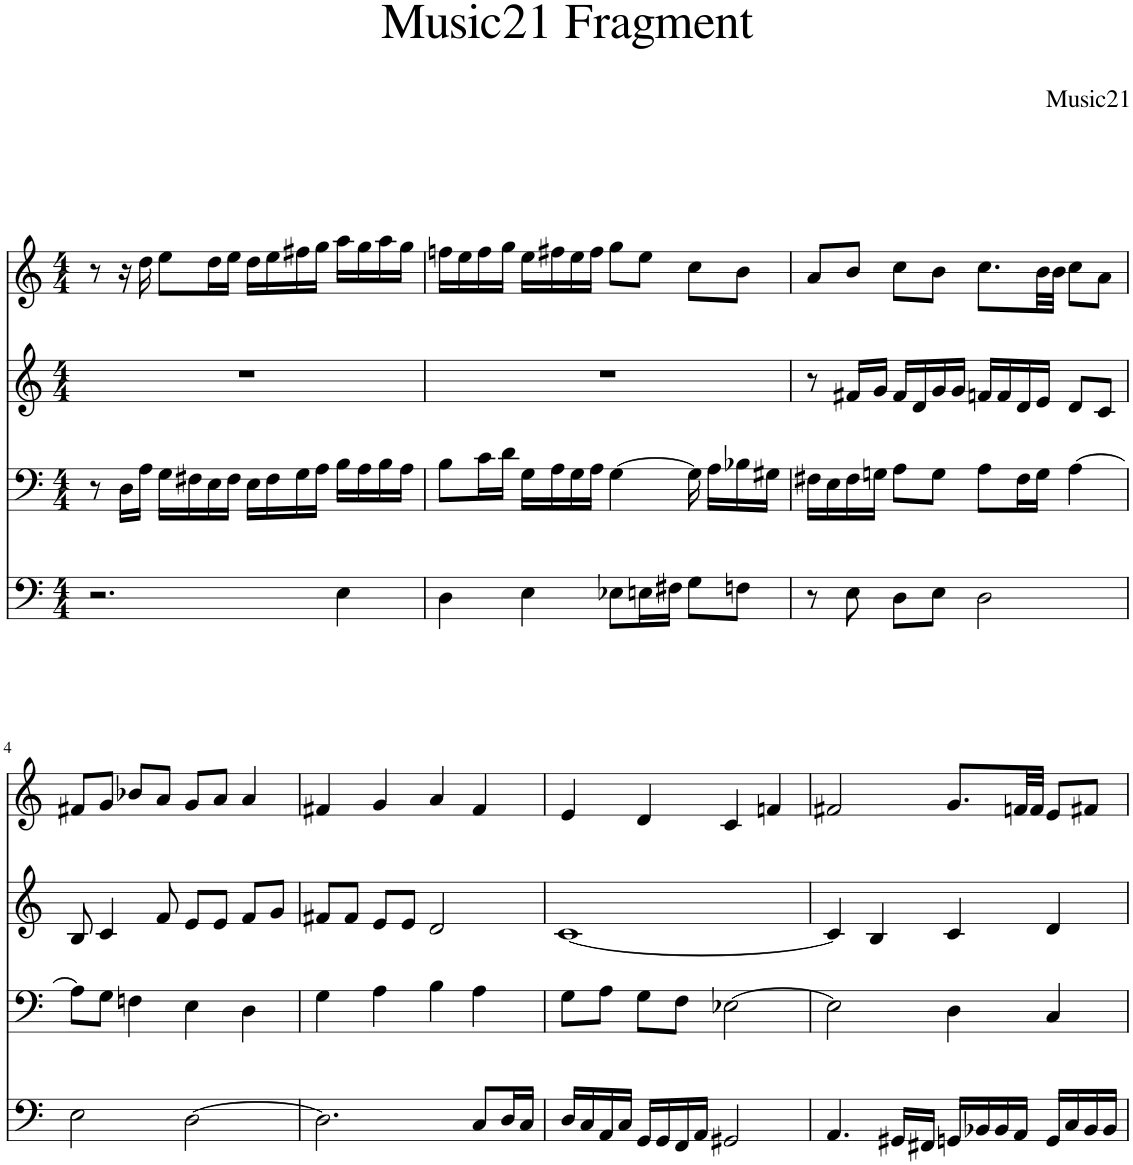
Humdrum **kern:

**kern	**kern	**kern	**kern
*part4	*part3	*part2	*part1
*staff4	*staff3	*staff2	*staff1
*I"Piano	*I"Piano	*I"Piano	*I"Piano
*I'Pno	*I'Pno	*I'Pno	*I'Pno
*clefF4	*clefF4	*clefG2	*clefG2
*k[]	*k[]	*k[]	*k[]
*M4/4	*M4/4	*M4/4	*M4/4
=1	=1	=1	=1
2.r	8r	1r	8r
.	16D\LL	.	16r
.	16A\JJ	.	16dd\
.	16G\LL	.	8ee\L
.	16F#X\	.	.
.	16E\	.	16dd\L
.	16F#\JJ	.	16ee\JJ
.	16E\LL	.	16dd\LL
.	16F#\	.	16ee\
.	16G\	.	16ff#X\
.	16A\JJ	.	16gg\JJ
4E\	16B\LL	.	16aa\LL
.	16A\	.	16gg\
.	16B\	.	16aa\
.	16A\JJ	.	16gg\JJ
=2	=2	=2	=2
4D\	8B\L	1r	16ffn\LL
.	.	.	16ee\
.	16c\L	.	16ff\
.	16d\JJ	.	16gg\JJ
4E\	16G\LL	.	16ee\LL
.	16A\	.	16ff#X\
.	16G\	.	16ee\
.	16A\JJ	.	16ff#\JJ
8E-X\L	[4G\	.	8gg\L
16En\L	.	.	8ee\J
16F#X\JJ	.	.	.
8G\L	16G\]	.	8cc\L
.	16A\LL	.	.
8Fn\J	16B-X\	.	8b\J
.	16G#X\JJ	.	.
=3	=3	=3	=3
8r	16F#X\LL	8r	8a/L
.	16E\	.	.
8E\	16F#\	16f#X/LL	8b/J
.	16Gn\JJ	16g/JJ	.
8D\L	8A\L	16f#/LL	8cc\L
.	.	16d/	.
8E\J	8G\J	16g/	8b\J
.	.	16g/JJ	.
2D\	8A\L	16fn/LL	8.cc\L
.	.	16f/	.
.	16F#\L	16d/	.
.	16G\JJ	16e/JJ	32b\LL
.	.	.	32b\JJJ
.	[4A\	8d/L	8cc\L
.	.	8c/J	8a\J
!!LO:LB:g=z
=4	=4	=4	=4
2E\	8A\L]	8B/	8f#X/L
.	8G\J	4c/	8g/J
.	4Fn\	.	8b-X/L
.	.	8f/	8a/J
[2D\	4E\	8e/L	8g/L
.	.	8e/J	8a/J
.	4D\	8f/L	4a/
.	.	8g/J	.
=5	=5	=5	=5
2.D\]	4G\	8f#X/L	4f#X/
.	.	8f#/J	.
.	4A\	8e/L	4g/
.	.	8e/J	.
.	4B\	2d/	4a/
8C/L	4A\	.	4f#/
16D/L	.	.	.
16C/JJ	.	.	.
=6	=6	=6	=6
16D/LL	8G\L	[1c	4e/
16C/	.	.	.
16AA/	8A\J	.	.
16C/JJ	.	.	.
16GG/LL	8G\L	.	4d/
16GG/	.	.	.
16FF/	8F\J	.	.
16AA/JJ	.	.	.
2GG#X/	[2E-X\	.	4c/
.	.	.	4fn/
=7	=7	=7	=7
4.AA/	2E-\]	4c/]	2f#X/
.	.	4B/	.
16GG#X/LL	.	.	.
16FF#X/JJ	.	.	.
16GGn/LL	4D\	4c/	8.g/L
16BB-X/	.	.	.
16BB-/	.	.	.
16AA/JJ	.	.	32fn/LL
.	.	.	32f/JJJ
16GG/LL	4C/	4d/	8e/L
16C/	.	.	.
16BB-/	.	.	8f#X/J
16BB-/JJ	.	.	.
=	=	=	=
*-	*-	*-	*-
